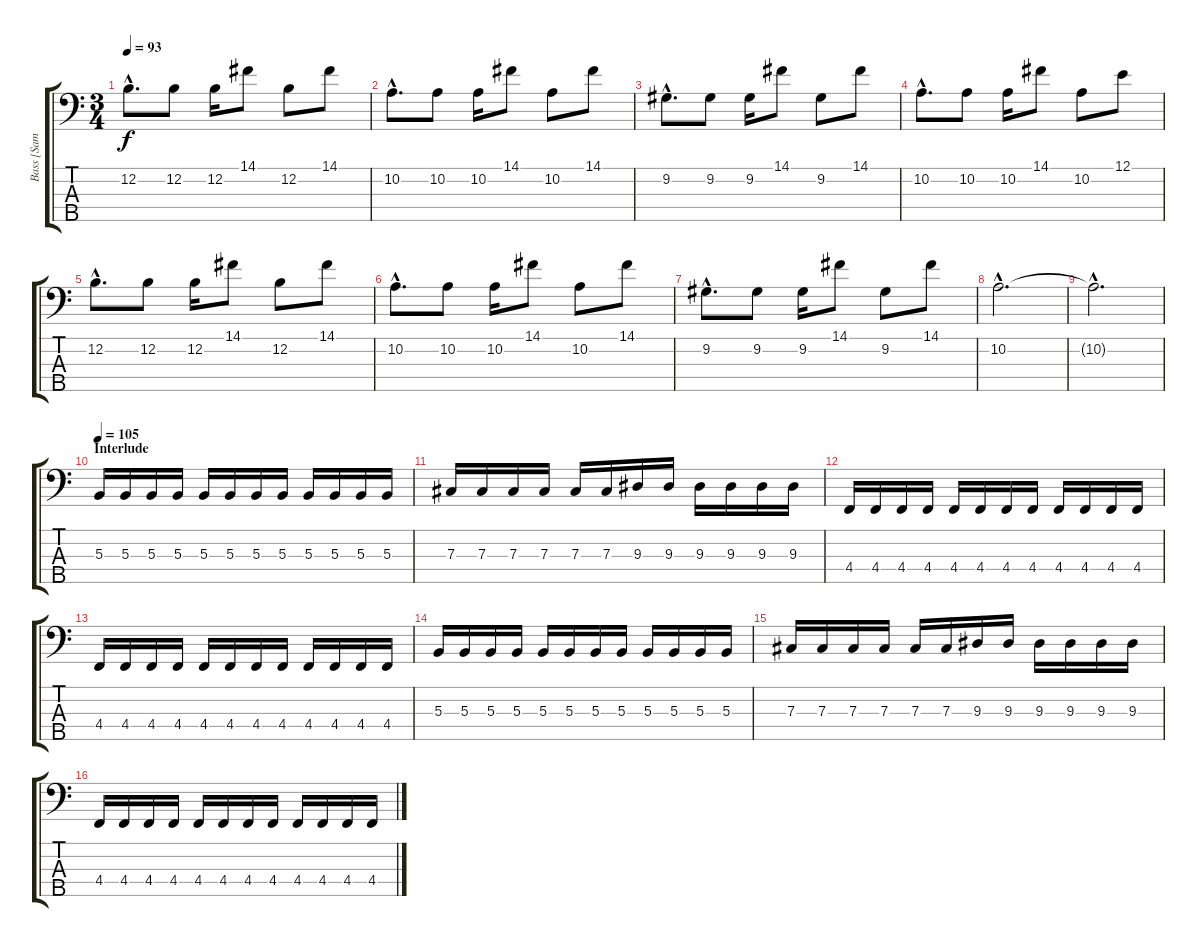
\track ("Bass [Sam Rivers]" "Bass [Sam ") {instrument electricbassfinger}
\staff {score tabs}
\tuning (E2 B1 Gb1 Db1 Ab0) {hide}
\ts (3 4)
\tempo 93
\clef f4
\ks c
12.2{hac}.8{d dy f} 12.2.8 12.2.16 14.1.8 12.2.8 14.1.8 |
10.2{hac}.8{d} 10.2.8 10.2.16 14.1.8 10.2.8 14.1.8 |
9.2{hac}.8{d} 9.2.8 9.2.16 14.1.8 9.2.8 14.1.8 |
10.2{hac}.8{d} 10.2.8 10.2.16 14.1.8 10.2.8 12.1.8 |
12.2{hac}.8{d} 12.2.8 12.2.16 14.1.8 12.2.8 14.1.8 |
10.2{hac}.8{d} 10.2.8 10.2.16 14.1.8 10.2.8 14.1.8 |
9.2{hac}.8{d} 9.2.8 9.2.16 14.1.8 9.2.8 14.1.8 |
10.2{hac}.2{d} |
10.2{hac t}.2{d} |
\section ("" "Interlude")
\tempo 105
5.3.16 5.3.16 5.3.16 5.3.16 5.3.16 5.3.16 5.3.16 5.3.16 5.3.16 5.3.16 5.3.16 5.3.16 |
7.3.16 7.3.16 7.3.16 7.3.16 7.3.16 7.3.16 9.3.16 9.3.16 9.3.16 9.3.16 9.3.16 9.3.16 |
4.4.16 4.4.16 4.4.16 4.4.16 4.4.16 4.4.16 4.4.16 4.4.16 4.4.16 4.4.16 4.4.16 4.4.16 |
4.4.16 4.4.16 4.4.16 4.4.16 4.4.16 4.4.16 4.4.16 4.4.16 4.4.16 4.4.16 4.4.16 4.4.16 |
5.3.16 5.3.16 5.3.16 5.3.16 5.3.16 5.3.16 5.3.16 5.3.16 5.3.16 5.3.16 5.3.16 5.3.16 |
7.3.16 7.3.16 7.3.16 7.3.16 7.3.16 7.3.16 9.3.16 9.3.16 9.3.16 9.3.16 9.3.16 9.3.16 |
4.4.16 4.4.16 4.4.16 4.4.16 4.4.16 4.4.16 4.4.16 4.4.16 4.4.16 4.4.16 4.4.16 4.4.16
